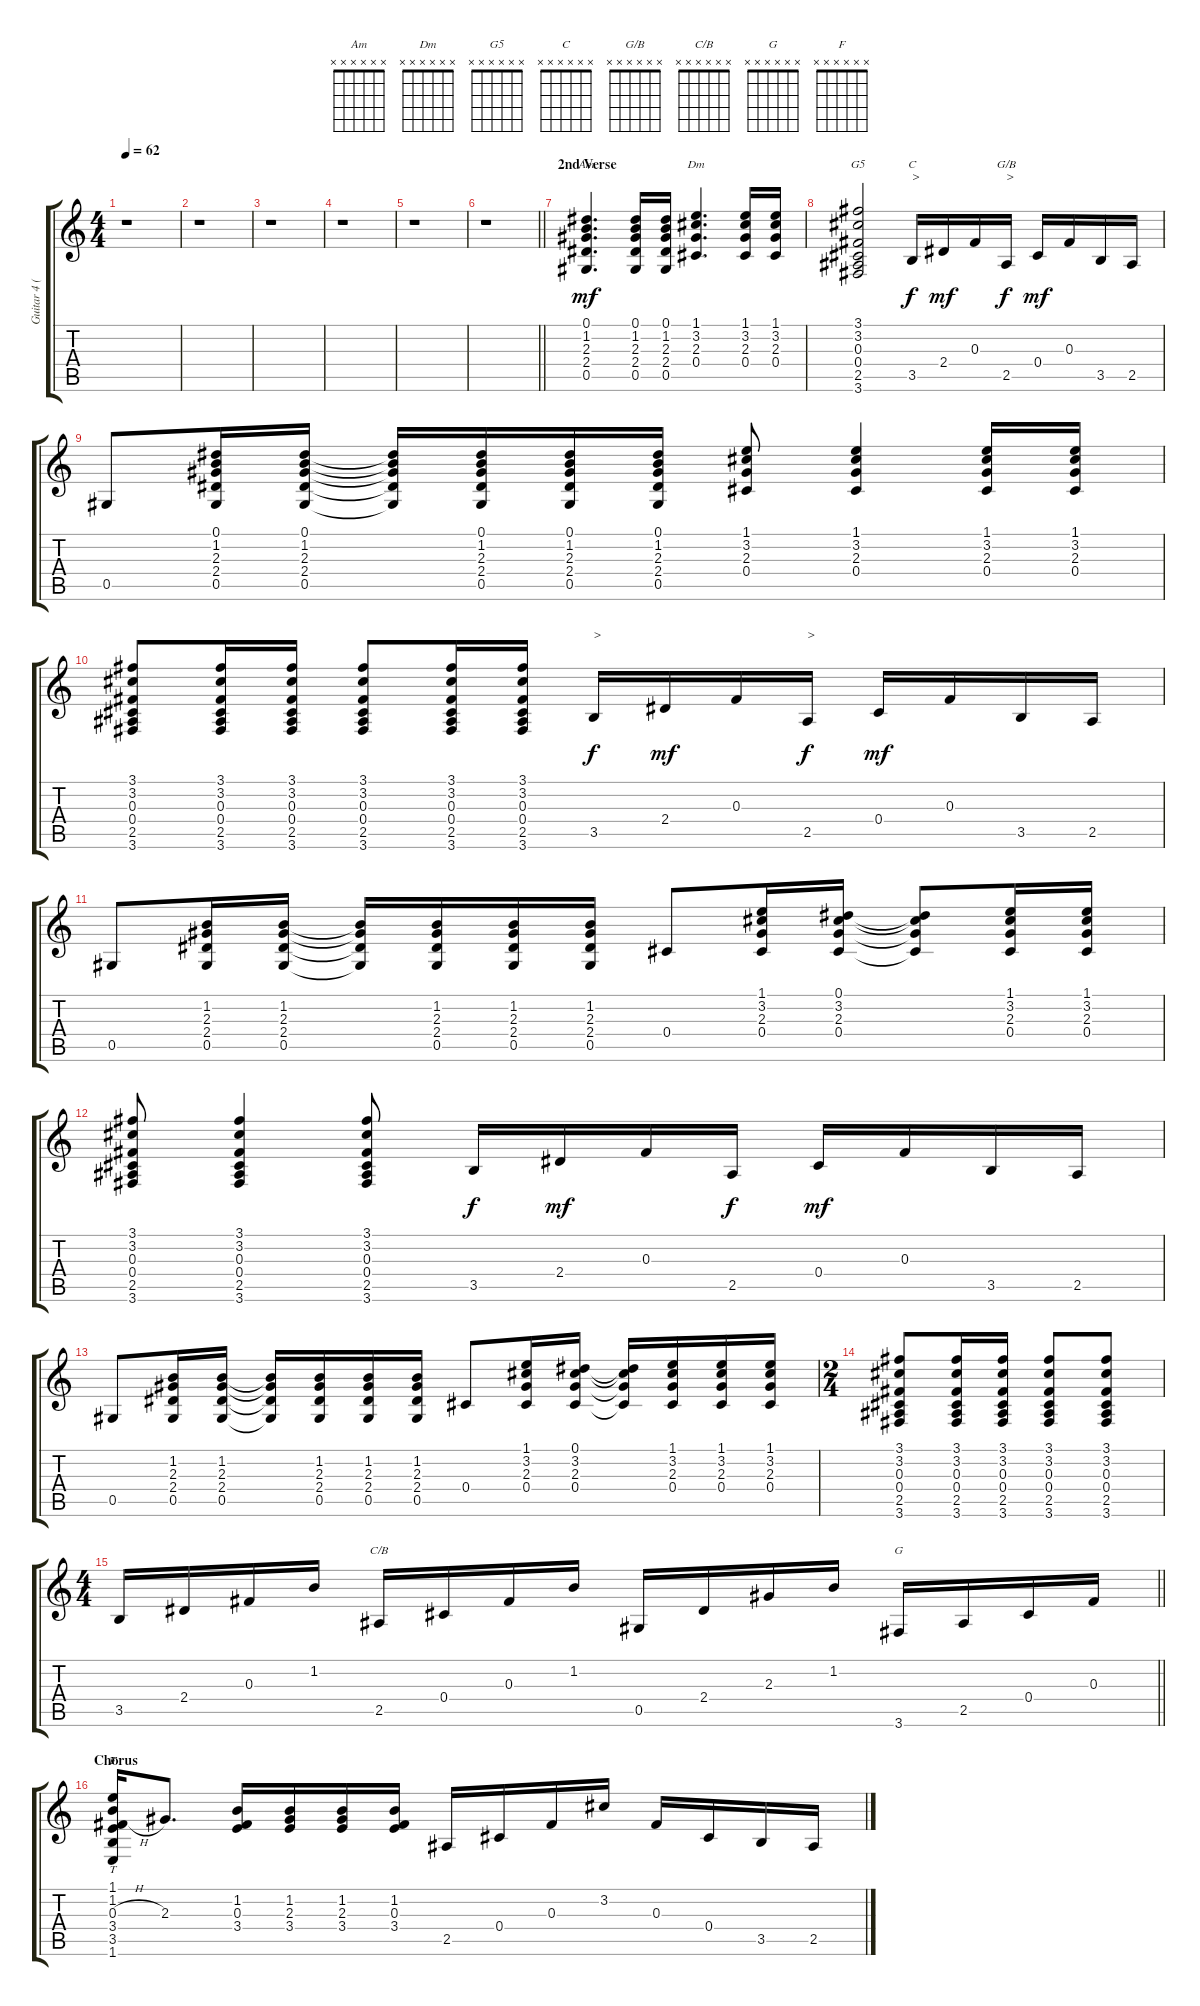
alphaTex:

\track ("Guitar 4 (Slash)" "Guitar 4 (") {instrument electricguitarjazz}
\staff {score tabs}
\tuning (Eb4 Bb3 Gb3 Db3 Ab2 Eb2) {hide}
\chord ("Am" x x x x x x)
\chord ("Dm" x x x x x x)
\chord ("G5" x x x x x x)
\chord ("C" x x x x x x)
\chord ("G/B" x x x x x x)
\chord ("C/B" x x x x x x)
\chord ("G" x x x x x x)
\chord ("F" x x x x x x)
\ts (4 4)
\tempo 62
\clef g2
\ks c
r.1{dy mf} |
r.1 |
r.1 |
r.1 |
r.1 |
\barLineRight lightlight
r.1 |
\section ("" "2nd Verse")
(0.1 1.2 2.3 2.4 0.5).4{d ch "Am"} (0.1 1.2 2.3 2.4 0.5).16 (0.1 1.2 2.3 2.4 0.5).16 (1.1 3.2 2.3 0.4).4{d ch "Dm"} (1.1 3.2 2.3 0.4).16 (1.1 3.2 2.3 0.4).16 |
(3.1 3.2 0.3 0.4 2.5 3.6).2{ch "G5"} 3.5.16{ch "C" txt ">" dy f} 2.4.16{dy mf} 0.3.16 2.5.16{ch "G/B" txt ">" dy f} 0.4.16{dy mf} 0.3.16 3.5.16 2.5.16 |
0.5.8 (0.1 1.2 2.3 2.4 0.5).16 (0.1 1.2 2.3 2.4 0.5).16 (0.1{t} 1.2{t} 2.3{t} 2.4{t} 0.5{t}).16 (0.1 1.2 2.3 2.4 0.5).16 (0.1 1.2 2.3 2.4 0.5).16 (0.1 1.2 2.3 2.4 0.5).16 (1.1 3.2 2.3 0.4).8 (1.1 3.2 2.3 0.4).4 (1.1 3.2 2.3 0.4).16 (1.1 3.2 2.3 0.4).16 |
(3.1 3.2 0.3 0.4 2.5 3.6).8 (3.1 3.2 0.3 0.4 2.5 3.6).16 (3.1 3.2 0.3 0.4 2.5 3.6).16 (3.1 3.2 0.3 0.4 2.5 3.6).8 (3.1 3.2 0.3 0.4 2.5 3.6).16 (3.1 3.2 0.3 0.4 2.5 3.6).16 3.5.16{txt ">" dy f} 2.4.16{dy mf} 0.3.16 2.5.16{txt ">" dy f} 0.4.16{dy mf} 0.3.16 3.5.16 2.5.16 |
0.5.8 (1.2 2.3 2.4 0.5).16 (1.2 2.3 2.4 0.5).16 (1.2{t} 2.3{t} 2.4{t} 0.5{t}).16 (1.2 2.3 2.4 0.5).16 (1.2 2.3 2.4 0.5).16 (1.2 2.3 2.4 0.5).16 0.4.8 (1.1 3.2 2.3 0.4).16 (0.1 3.2 2.3 0.4).16 (0.1{t} 3.2{t} 2.3{t} 0.4{t}).8 (1.1 3.2 2.3 0.4).16 (1.1 3.2 2.3 0.4).16 |
(3.1 3.2 0.3 0.4 2.5 3.6).8 (3.1 3.2 0.3 0.4 2.5 3.6).4 (3.1 3.2 0.3 0.4 2.5 3.6).8 3.5.16{dy f} 2.4.16{dy mf} 0.3.16 2.5.16{dy f} 0.4.16{dy mf} 0.3.16 3.5.16 2.5.16 |
0.5.8 (1.2 2.3 2.4 0.5).16 (1.2 2.3 2.4 0.5).16 (1.2{t} 2.3{t} 2.4{t} 0.5{t}).16 (1.2 2.3 2.4 0.5).16 (1.2 2.3 2.4 0.5).16 (1.2 2.3 2.4 0.5).16 0.4.8 (1.1 3.2 2.3 0.4).16 (0.1 3.2 2.3 0.4).16 (0.1{t} 3.2{t} 2.3{t} 0.4{t}).16 (1.1 3.2 2.3 0.4).16 (1.1 3.2 2.3 0.4).16 (1.1 3.2 2.3 0.4).16 |
\ts (2 4)
(3.1 3.2 0.3 0.4 2.5 3.6).8 (3.1 3.2 0.3 0.4 2.5 3.6).16 (3.1 3.2 0.3 0.4 2.5 3.6).16 (3.1 3.2 0.3 0.4 2.5 3.6).8 (3.1 3.2 0.3 0.4 2.5 3.6).8 |
\ts (4 4)
\barLineRight lightlight
3.5.16 2.4.16 0.3.16 1.2.16 2.5.16{ch "C/B"} 0.4.16 0.3.16 1.2.16 0.5.16 2.4.16 2.3.16 1.2.16 3.6.16{ch "G"} 2.5.16 0.4.16 0.3.16 |
\section ("" "Chorus")
(1.1 1.2 0.3{h} 3.4 3.5 1.6).16{tt ch "F"} 2.3.8{d} (1.2 0.3 3.4).16 (1.2 2.3 3.4).16 (1.2 2.3 3.4).16 (1.2 0.3 3.4).16 2.5.16 0.4.16 0.3.16 3.2.16 0.3.16 0.4.16 3.5.16 2.5.16
